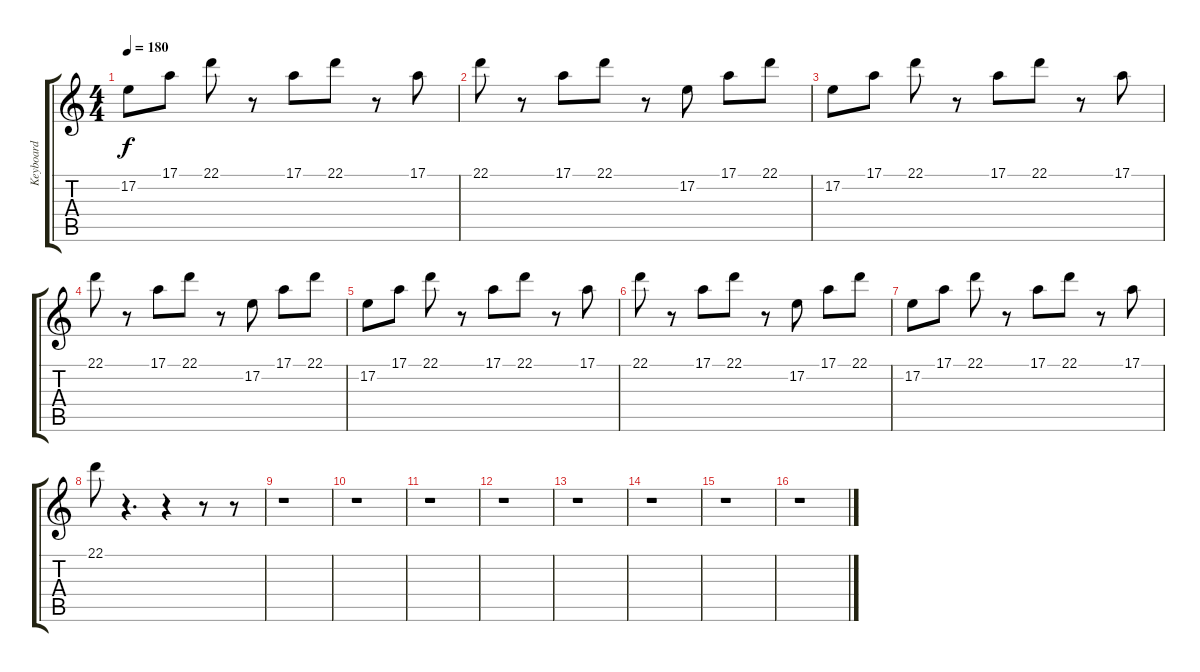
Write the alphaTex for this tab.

\track ("Keyboard" "Keyboard") {instrument fx5brightness}
\staff {score tabs}
\tuning (E4 B3 G3 D3 A2 E2) {hide}
\ts (4 4)
\tempo 180
\clef g2
\ks c
17.2.8{dy f instrument lead2sawtooth} 17.1.8 22.1.8 r.8 17.1.8 22.1.8 r.8 17.1.8 |
22.1.8 r.8 17.1.8 22.1.8 r.8 17.2.8 17.1.8 22.1.8 |
17.2.8{instrument lead2sawtooth} 17.1.8 22.1.8 r.8 17.1.8 22.1.8 r.8 17.1.8 |
22.1.8 r.8 17.1.8 22.1.8 r.8 17.2.8 17.1.8 22.1.8 |
17.2.8{instrument lead2sawtooth} 17.1.8 22.1.8 r.8 17.1.8 22.1.8 r.8 17.1.8 |
22.1.8 r.8 17.1.8 22.1.8 r.8 17.2.8 17.1.8 22.1.8 |
17.2.8{instrument lead2sawtooth} 17.1.8 22.1.8 r.8 17.1.8 22.1.8 r.8 17.1.8 |
22.1.8 r.4{d instrument fx5brightness} r.4 r.8 r.8 |
r.1 |
r.1 |
r.1 |
r.1 |
r.1 |
r.1 |
r.1 |
r.1
